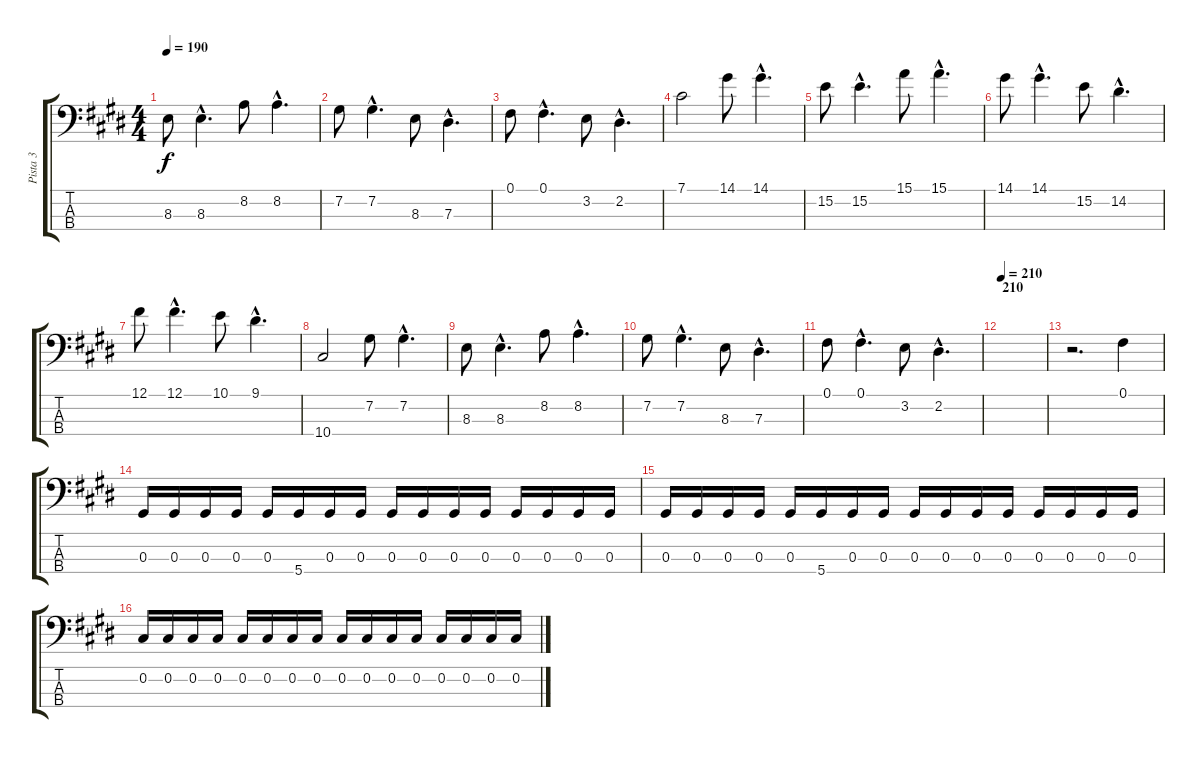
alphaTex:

\track ("Pista 3" "Pista 3") {instrument electricbasspick}
\staff {score tabs}
\tuning (Gb2 Db2 Ab1 Eb1) {hide}
\ts (4 4)
\tempo 190
\clef f4
\ks e
8.3.8{dy f} 8.3{hac}.4{d} 8.2.8 8.2{hac}.4{d} |
7.2.8 7.2{hac}.4{d} 8.3.8 7.3{hac}.4{d} |
0.1.8 0.1{hac}.4{d} 3.2.8 2.2{hac}.4{d} |
7.1.2 14.1.8 14.1{hac}.4{d} |
15.2.8 15.2{hac}.4{d} 15.1.8 15.1{hac}.4{d} |
14.1.8 14.1{hac}.4{d} 15.2.8 14.2{hac}.4{d} |
12.1.8 12.1{hac}.4{d} 10.1.8 9.1{hac}.4{d} |
10.4.2 7.2.8 7.2{hac}.4{d} |
8.3.8 8.3{hac}.4{d} 8.2.8 8.2{hac}.4{d} |
7.2.8 7.2{hac}.4{d} 8.3.8 7.3{hac}.4{d} |
0.1.8 0.1{hac}.4{d} 3.2.8 2.2{hac}.4{d} |
\section ("" "210")
\tempo 210
|
r.2{d} 0.1.4 |
0.3.16 0.3.16 0.3.16 0.3.16 0.3.16 5.4.16 0.3.16 0.3.16 0.3.16 0.3.16 0.3.16 0.3.16 0.3.16 0.3.16 0.3.16 0.3.16 |
0.3.16 0.3.16 0.3.16 0.3.16 0.3.16 5.4.16 0.3.16 0.3.16 0.3.16 0.3.16 0.3.16 0.3.16 0.3.16 0.3.16 0.3.16 0.3.16 |
0.2.16 0.2.16 0.2.16 0.2.16 0.2.16 0.2.16 0.2.16 0.2.16 0.2.16 0.2.16 0.2.16 0.2.16 0.2.16 0.2.16 0.2.16 0.2.16
